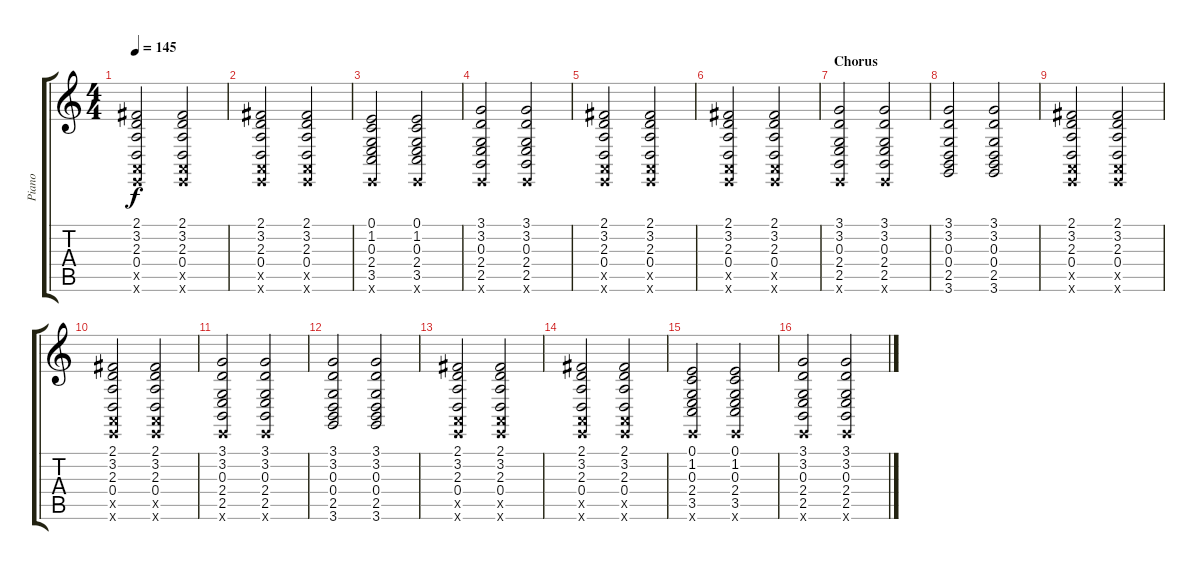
\track ("Piano" "Piano") {instrument brightacousticpiano}
\staff {score tabs}
\tuning (E4 B3 G3 D3 A2 E2) {hide}
\ts (4 4)
\tempo 145
\clef g2
\ks c
(2.1 3.2 2.3 0.4 0.5{x} 0.6{x}).2{dy f} (2.1 3.2 2.3 0.4 0.5{x} 0.6{x}).2 |
(2.1 3.2 2.3 0.4 0.5{x} 0.6{x}).2 (2.1 3.2 2.3 0.4 0.5{x} 0.6{x}).2 |
(0.1 1.2 0.3 2.4 3.5 0.6{x}).2 (0.1 1.2 0.3 2.4 3.5 0.6{x}).2 |
(3.1 3.2 0.3 2.4 2.5 0.6{x}).2 (3.1 3.2 0.3 2.4 2.5 0.6{x}).2 |
(2.1 3.2 2.3 0.4 0.5{x} 0.6{x}).2 (2.1 3.2 2.3 0.4 0.5{x} 0.6{x}).2 |
(2.1 3.2 2.3 0.4 0.5{x} 0.6{x}).2 (2.1 3.2 2.3 0.4 0.5{x} 0.6{x}).2 |
\section ("" "Chorus")
(3.1 3.2 0.3 2.4 2.5 0.6{x}).2 (3.1 3.2 0.3 2.4 2.5 0.6{x}).2 |
\section ("" "")
(3.1 3.2 0.3 0.4 2.5 3.6).2 (3.1 3.2 0.3 0.4 2.5 3.6).2 |
(2.1 3.2 2.3 0.4 0.5{x} 0.6{x}).2 (2.1 3.2 2.3 0.4 0.5{x} 0.6{x}).2 |
(2.1 3.2 2.3 0.4 0.5{x} 0.6{x}).2 (2.1 3.2 2.3 0.4 0.5{x} 0.6{x}).2 |
(3.1 3.2 0.3 2.4 2.5 0.6{x}).2 (3.1 3.2 0.3 2.4 2.5 0.6{x}).2 |
(3.1 3.2 0.3 0.4 2.5 3.6).2 (3.1 3.2 0.3 0.4 2.5 3.6).2 |
(2.1 3.2 2.3 0.4 0.5{x} 0.6{x}).2 (2.1 3.2 2.3 0.4 0.5{x} 0.6{x}).2 |
(2.1 3.2 2.3 0.4 0.5{x} 0.6{x}).2 (2.1 3.2 2.3 0.4 0.5{x} 0.6{x}).2 |
(0.1 1.2 0.3 2.4 3.5 0.6{x}).2 (0.1 1.2 0.3 2.4 3.5 0.6{x}).2 |
(3.1 3.2 0.3 2.4 2.5 0.6{x}).2 (3.1 3.2 0.3 2.4 2.5 0.6{x}).2
